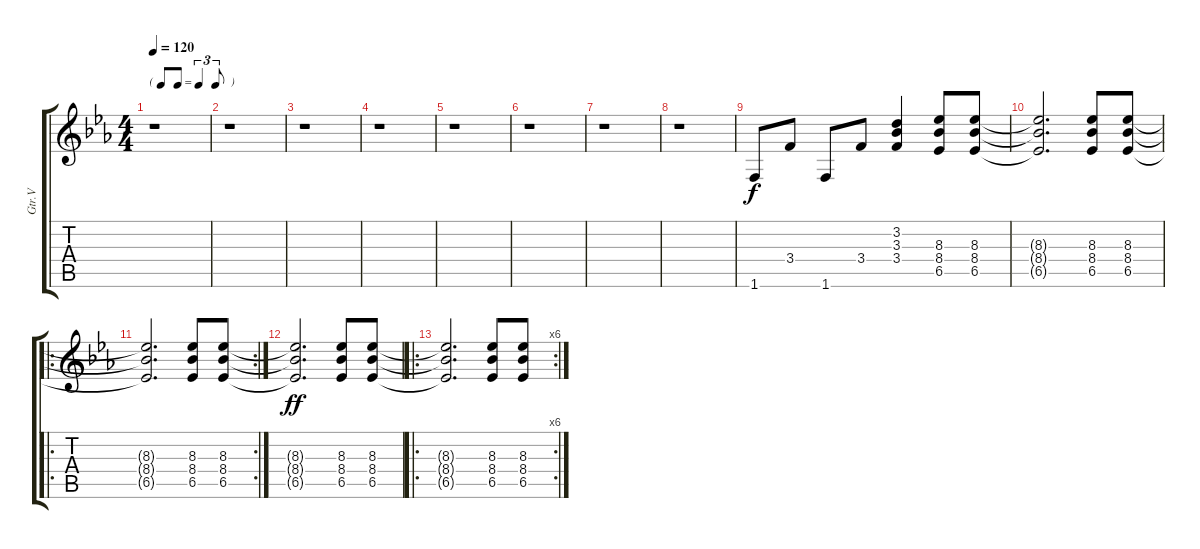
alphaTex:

\track ("Gtr.V" "Gtr.V") {instrument distortionguitar}
\staff {score tabs}
\tuning (E4 B3 G3 D3 A2 E2) {hide}
\ts (4 4)
\tf triplet8th
\tempo 120
\clef g2
\ks eb
r.1{dy f} |
r.1 |
r.1 |
r.1 |
r.1 |
r.1 |
r.1 |
r.1 |
1.6.8 3.4.8 1.6.8 3.4.8 (3.2 3.3 3.4).4 (8.3 8.4 6.5).8 (8.3 8.4 6.5).8 |
(8.3{t} 8.4{t} 6.5{t}).2{d} (8.3 8.4 6.5).8 (8.3 8.4 6.5).8 |
\ro
\rc 2
(8.3{t} 8.4{t} 6.5{t}).2{d} (8.3 8.4 6.5).8 (8.3 8.4 6.5).8 |
(8.3{t} 8.4{t} 6.5{t}).2{d dy ff} (8.3 8.4 6.5).8 (8.3 8.4 6.5).8 |
\ro
\rc 6
(8.3{t} 8.4{t} 6.5{t}).2{d} (8.3 8.4 6.5).8 (8.3 8.4 6.5).8
